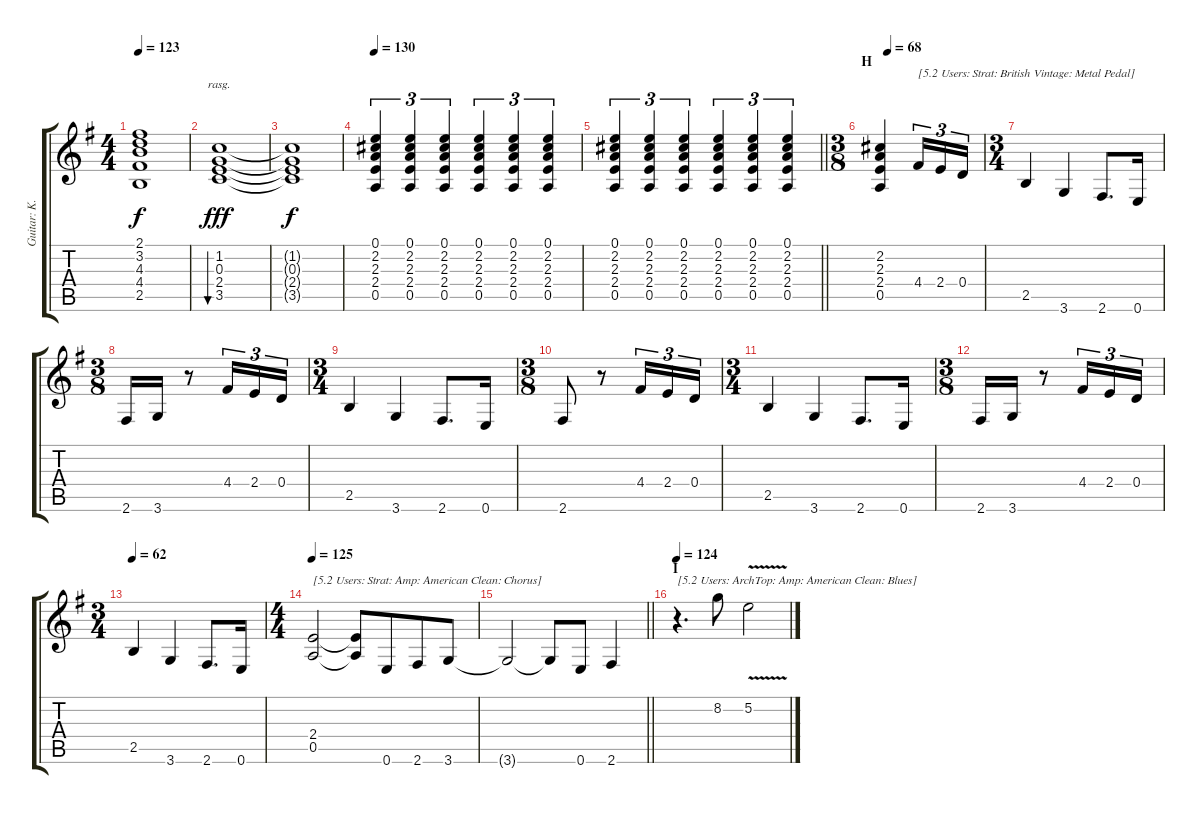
\track ("Guitar: K.K." "Guitar: K.") {instrument acousticguitarsteel}
\staff {score tabs}
\tuning (E4 B3 G3 D3 A2 E2) {hide}
\ts (4 4)
\tempo 123
\clef g2
\ks g
(2.1{t} 3.2{t} 4.3{t} 4.4{t} 2.5{t}).1{dy f} |
(1.2 0.3 2.4 3.5).1{bu 60 rasg ii dy fff} |
(1.2{t} 0.3{t} 2.4{t} 3.5{t}).1{dy f} |
\tempo 130
(0.1 2.2 2.3 2.4 0.5).4{tu (3 2)} (0.1 2.2 2.3 2.4 0.5).4{tu (3 2) beam merge} (0.1 2.2 2.3 2.4 0.5).4{tu (3 2)} (0.1 2.2 2.3 2.4 0.5).4{tu (3 2)} (0.1 2.2 2.3 2.4 0.5).4{tu (3 2)} (0.1 2.2 2.3 2.4 0.5).4{tu (3 2)} |
\barLineRight lightlight
(0.1 2.2 2.3 2.4 0.5).4{tu (3 2)} (0.1 2.2 2.3 2.4 0.5).4{tu (3 2)} (0.1 2.2 2.3 2.4 0.5).4{tu (3 2)} (0.1 2.2 2.3 2.4 0.5).4{tu (3 2) beam merge} (0.1 2.2 2.3 2.4 0.5).4{tu (3 2)} (0.1 2.2 2.3 2.4 0.5).4{tu (3 2)} |
\ts (3 8)
\section ("" "H")
\tempo (68 0.08333333333333333)
(2.2 2.3 2.4 0.5).4 4.4.16{tu (3 2) txt "[5.2 Users: Strat: British Vintage: Metal Pedal]" instrument distortionguitar} 2.4.16{tu (3 2)} 0.4.16{tu (3 2)} |
\ts (3 4)
2.5.4 3.6.4 2.6.8{d} 0.6.16 |
\ts (3 8)
2.6.16 3.6.16 r.8 4.4.16{tu (3 2)} 2.4.16{tu (3 2)} 0.4.16{tu (3 2)} |
\ts (3 4)
2.5.4 3.6.4 2.6.8{d} 0.6.16 |
\ts (3 8)
2.6.8 r.8 4.4.16{tu (3 2)} 2.4.16{tu (3 2)} 0.4.16{tu (3 2)} |
\ts (3 4)
2.5.4 3.6.4 2.6.8{d} 0.6.16 |
\ts (3 8)
2.6.16 3.6.16 r.8 4.4.16{tu (3 2)} 2.4.16{tu (3 2)} 0.4.16{tu (3 2)} |
\ts (3 4)
\tempo 62
2.5.4 3.6.4 2.6.8{d} 0.6.16 |
\ts (4 4)
\tempo 125
(2.4 0.5).2{txt "[5.2 Users: Strat: Amp: American Clean: Chorus]" instrument electricguitarclean} (2.4{t} 0.5{t}).8 0.6.8{beam merge} 2.6.8{beam merge} 3.6.8 |
\barLineRight lightlight
3.6{t}.2{beam merge} 3.6{t}.8 0.6.8 2.6.4 |
\section ("" "I")
\tempo 124
r.4{d txt "[5.2 Users: ArchTop: Amp: American Clean: Blues]" volume 13 balance 8 instrument electricguitarjazz} 8.2.8 5.2{v}.2
